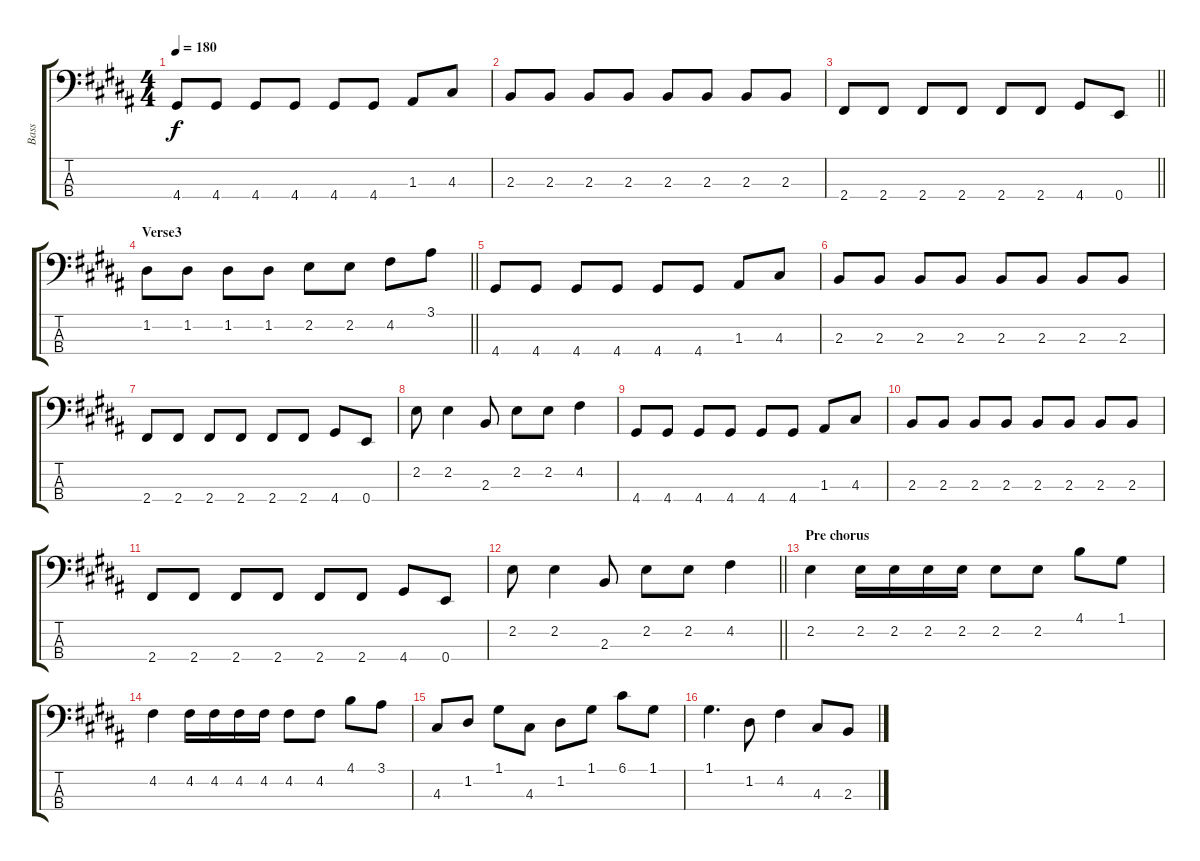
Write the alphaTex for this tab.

\track ("Bass" "Bass") {instrument electricbassfinger}
\staff {score tabs}
\tuning (G2 D2 A1 E1) {hide}
\ts (4 4)
\tempo 180
\clef f4
\ks g#minor
4.4.8{dy f} 4.4.8 4.4.8 4.4.8 4.4.8 4.4.8 1.3.8 4.3.8 |
2.3.8 2.3.8 2.3.8 2.3.8 2.3.8 2.3.8 2.3.8 2.3.8 |
\barLineRight lightlight
2.4.8 2.4.8 2.4.8 2.4.8 2.4.8 2.4.8 4.4.8 0.4.8 |
\section ("" "Verse3")
\barLineRight lightlight
1.2.8 1.2.8 1.2.8 1.2.8 2.2.8 2.2.8 4.2.8 3.1.8 |
4.4.8 4.4.8 4.4.8 4.4.8 4.4.8 4.4.8 1.3.8 4.3.8 |
2.3.8 2.3.8 2.3.8 2.3.8 2.3.8 2.3.8 2.3.8 2.3.8 |
2.4.8 2.4.8 2.4.8 2.4.8 2.4.8 2.4.8 4.4.8 0.4.8 |
2.2.8 2.2.4 2.3.8 2.2.8 2.2.8 4.2.4 |
4.4.8 4.4.8 4.4.8 4.4.8 4.4.8 4.4.8 1.3.8 4.3.8 |
2.3.8 2.3.8 2.3.8 2.3.8 2.3.8 2.3.8 2.3.8 2.3.8 |
2.4.8 2.4.8 2.4.8 2.4.8 2.4.8 2.4.8 4.4.8 0.4.8 |
\barLineRight lightlight
2.2.8 2.2.4 2.3.8 2.2.8 2.2.8 4.2.4 |
\section ("" "Pre chorus")
2.2.4 2.2.16 2.2.16 2.2.16 2.2.16 2.2.8 2.2.8 4.1.8 1.1.8 |
4.2.4 4.2.16 4.2.16 4.2.16 4.2.16 4.2.8 4.2.8 4.1.8 3.1.8 |
4.3.8 1.2.8 1.1.8 4.3.8 1.2.8 1.1.8 6.1.8 1.1.8 |
1.1.4{d} 1.2.8 4.2.4 4.3.8 2.3.8
